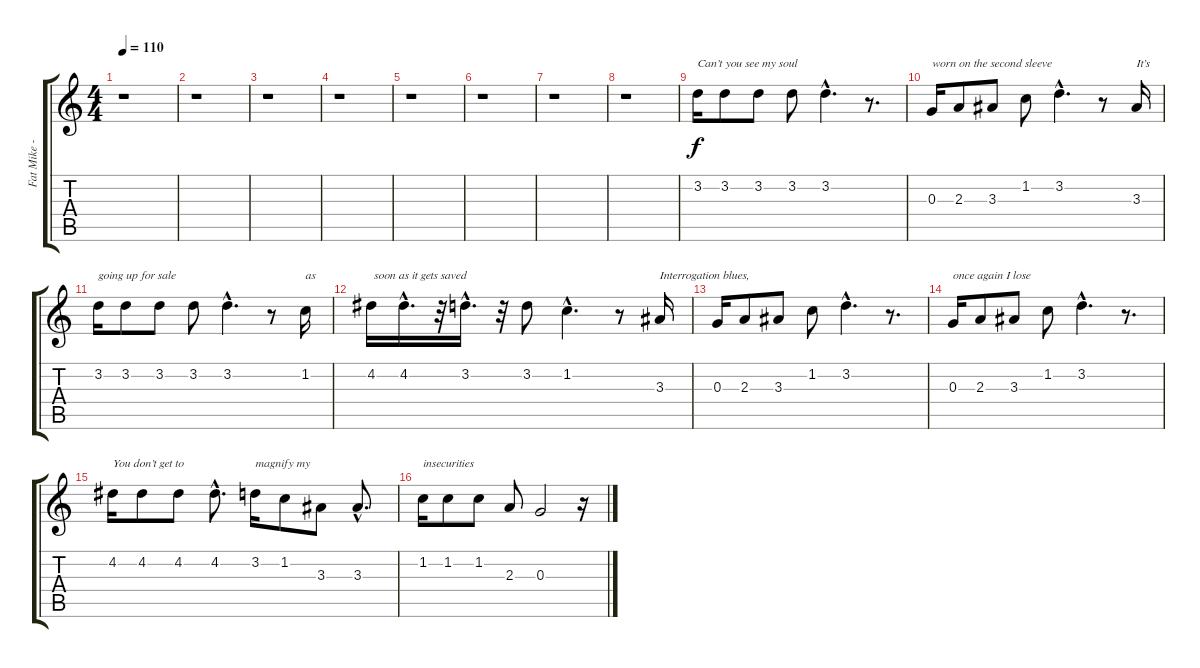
\track ("Fat Mike - Vocal" "Fat Mike -") {instrument lead2sawtooth}
\staff {score tabs}
\tuning (E5 B4 G4 D4 A3 E3) {hide}
\ts (4 4)
\tempo 110
\clef g2
\ks c
r.1{dy f instrument lead2sawtooth} |
\section ("" "")
r.1 |
r.1 |
r.1 |
r.1 |
r.1 |
r.1 |
r.1 |
3.2.16{txt "Can’t you see my soul"} 3.2.8 3.2.8 3.2.8 3.2{hac}.4{d} r.8{d} |
0.3.16{txt "worn on the second sleeve"} 2.3.8 3.3.8 1.2.8 3.2{hac}.4{d} r.8 3.3.16{txt "It’s "} |
3.2.16{txt "going up for sale"} 3.2.8 3.2.8 3.2.8 3.2{hac}.4{d} r.8 1.2.16{txt "as"} |
4.2.16{txt " soon as it gets saved"} 4.2{hac}.16{d} r.32 3.2{hac}.16{d} r.32 3.2.8 1.2{hac}.4{d} r.8 3.3.16{txt "Interrogation blues, "} |
0.3.16 2.3.8 3.3.8 1.2.8 3.2{hac}.4{d} r.8{d} |
0.3.16{txt "once again I lose"} 2.3.8 3.3.8 1.2.8 3.2{hac}.4{d} r.8{d} |
4.2.16{txt "You don’t get to "} 4.2.8 4.2.8 4.2{hac}.8{d} 3.2.16{txt "magnify my "} 1.2.8 3.3.8 3.3{hac}.8{d} |
1.2.16{txt "insecurities"} 1.2.8 1.2.8 2.3.8 0.3.2 r.16
